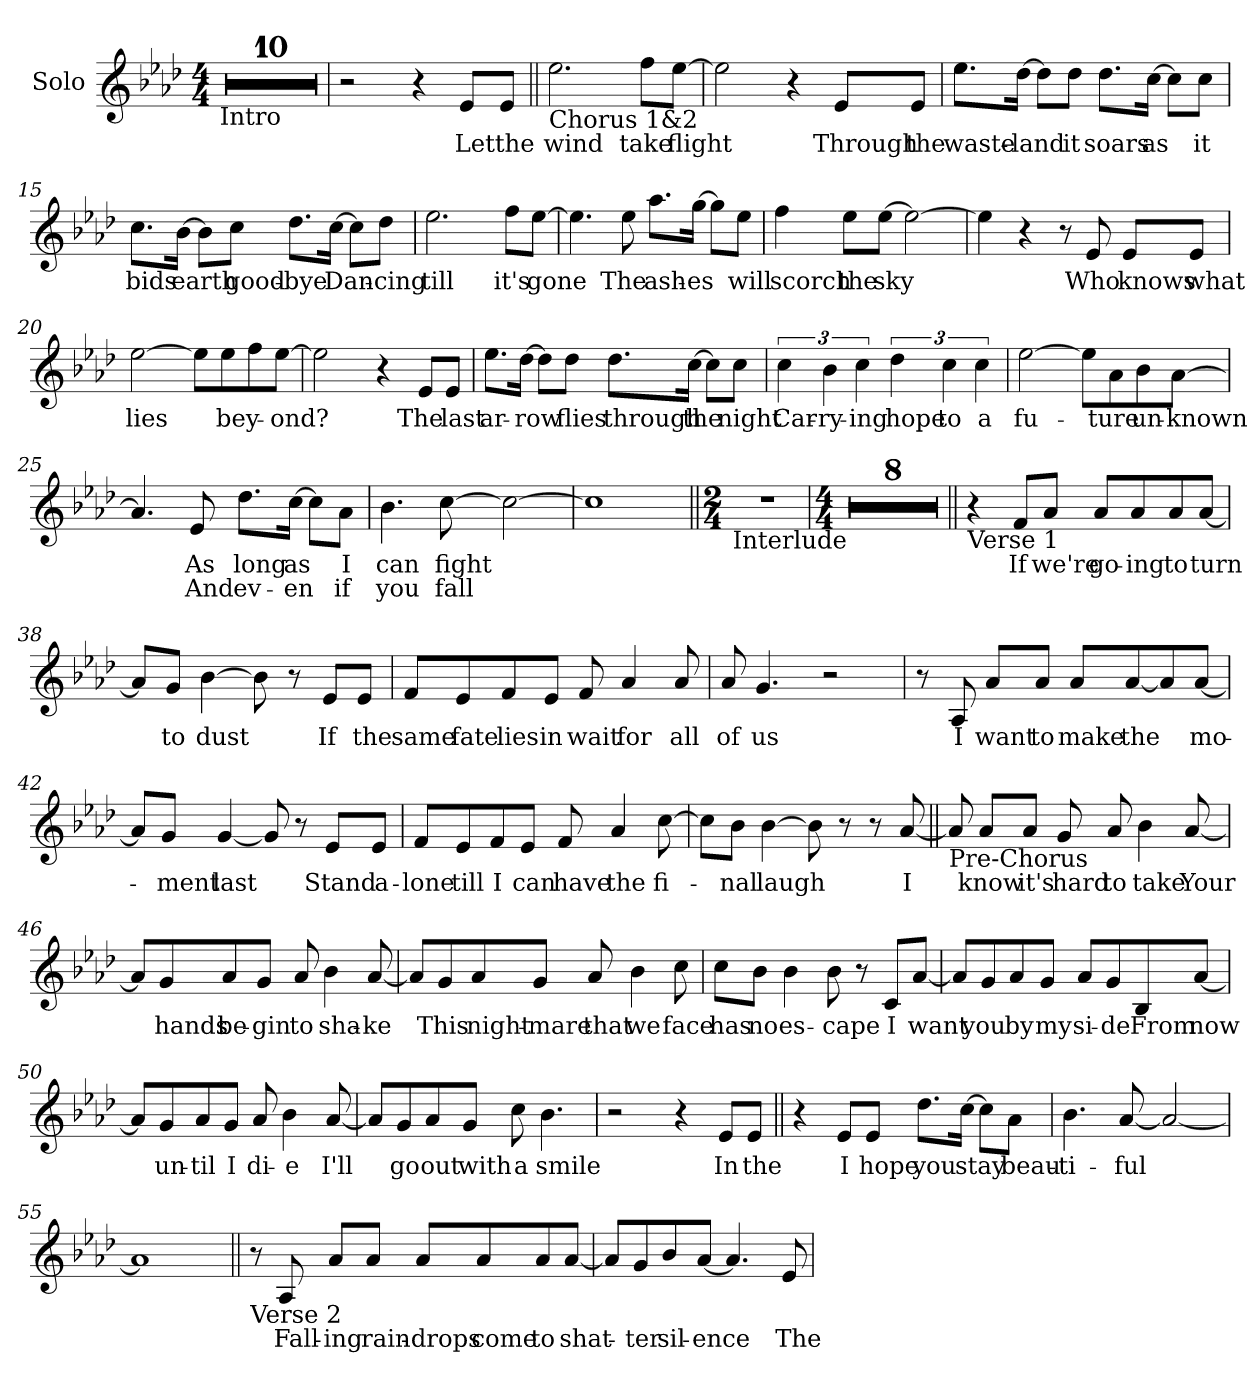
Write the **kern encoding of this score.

**kern	**text	**text
*part1	*part1	*part1
*staff1	*staff1	*staff1
*I"Solo	*	*
*I'Solo	*	*
*clefG2	*	*
*k[b-e-a-d-]	*	*
*f:	*	*
*M4/4	*	*
*MM148	*	*
=1	=1	=1
!LO:TX:b:t=Intro	!	!
1r	.	.
=2	=2	=2
1r	.	.
=3	=3	=3
1r	.	.
=4	=4	=4
1r	.	.
=5	=5	=5
1r	.	.
=6	=6	=6
1r	.	.
=7	=7	=7
1r	.	.
=8	=8	=8
1r	.	.
=9	=9	=9
1r	.	.
=10	=10	=10
1r	.	.
=11	=11	=11
2r	.	.
4r	.	.
8e-/L	Let	.
8e-/J	the	.
=12||	=12||	=12||
!LO:TX:b:t=Chorus 1&2	!	!
2.ee-\	wind	.
8ff\L	take	.
[8ee-\J	flight	.
=13	=13	=13
2ee-\]	.	.
4r	.	.
8e-/L	Through	.
8e-/J	the	.
=14	=14	=14
8.ee-\L	waste-	.
[16dd-\Jk	-land	.
8dd-\L]	.	.
8dd-\J	it	.
8.dd-\L	soars	.
[16cc\Jk	as	.
8cc\L]	.	.
8cc\J	it	.
=15	=15	=15
8.cc\L	bids	.
[16b-\Jk	earth	.
8b-\L]	.	.
8cc\J	good-	.
8.dd-\L	-bye	.
[16cc\Jk	Dan-	.
8cc\L]	.	.
8dd-\J	-cing	.
=16	=16	=16
2.ee-\	till	.
8ff\L	it's	.
[8ee-\J	gone	.
=17	=17	=17
4.ee-\]	.	.
8ee-\	The	.
8.aa-\L	ash-	.
[16gg\Jk	-es	.
8gg\L]	.	.
8ee-\J	will	.
=18	=18	=18
4ff\	scorch	.
8ee-\L	the	.
[8ee-\J	sky	.
2ee-\_	.	.
=19	=19	=19
4ee-\]	.	.
4r	.	.
8r	.	.
8e-/	Who	.
8e-/L	knows	.
8e-/J	what	.
=20	=20	=20
[2ee-\	lies	.
8ee-\L]	.	.
8ee-\	bey-	.
8ff\	.	.
[8ee-\J	-ond?	.
=21	=21	=21
2ee-\]	.	.
4r	.	.
8e-/L	The	.
8e-/J	last	.
=22	=22	=22
8.ee-\L	ar-	.
[16dd-\Jk	-row	.
8dd-\L]	.	.
8dd-\J	flies	.
8.dd-\L	through	.
[16cc\Jk	the	.
8cc\L]	.	.
8cc\J	night	.
=23	=23	=23
6cc\	Car-	.
6b-\	-ry-	.
6cc\	-ing	.
6dd-\	hope	.
6cc\	to	.
6cc\	a	.
=24	=24	=24
[2ee-\	fu-	.
8ee-\L]	.	.
8a-\	-ture	.
8b-\	un-	.
[8a-\J	-known	.
=25	=25	=25
4.a-/]	.	.
8e-/	As	And
8.dd-\L	long	ev-
[16cc\Jk	as	-en
8cc\L]	.	.
8a-\J	I	if
=26	=26	=26
4.b-\	can	you
[8cc\	fight	fall
2cc\_	.	.
=27	=27	=27
1cc]	.	.
=28||	=28||	=28||
*M2/4	*	*
!LO:TX:b:t=Interlude	!	!
2r	.	.
=29	=29	=29
*M4/4	*	*
1r	.	.
=30	=30	=30
1r	.	.
=31	=31	=31
1r	.	.
=32	=32	=32
1r	.	.
=33	=33	=33
1r	.	.
=34	=34	=34
1r	.	.
=35	=35	=35
1r	.	.
=36	=36	=36
1r	.	.
=37||	=37||	=37||
!LO:TX:b:t=Verse 1	!	!
4r	.	.
8f/L	If	.
8a-/J	we're	.
8a-/L	go-	.
8a-/	-ing	.
8a-/	to	.
[8a-/J	turn	.
=38	=38	=38
8a-/L]	.	.
8g/J	to	.
[4b-\	dust	.
8b-\]	.	.
8r	.	.
8e-/L	If	.
8e-/J	the	.
=39	=39	=39
8f/L	same	.
8e-/	fate	.
8f/	lies	.
8e-/J	in	.
8f/	wait	.
4a-/	for	.
8a-/	all	.
=40	=40	=40
8a-/	of	.
4.g/	us	.
2r	.	.
=41	=41	=41
8r	.	.
8A-/	I	.
8a-/L	want	.
8a-/J	to	.
8a-/L	make	.
[8a-/	the	.
8a-/]	.	.
[8a-/J	mo-	.
=42	=42	=42
8a-/L]	.	.
8g/J	-ment	.
[4g/	last	.
8g/]	.	.
8r	.	.
8e-/L	Stand	.
8e-/J	a-	.
=43	=43	=43
8f/L	-lone	.
8e-/	till	.
8f/	I	.
8e-/J	can	.
8f/	have	.
4a-/	the	.
[8cc\	fi-	.
=44	=44	=44
8cc\L]	.	.
8b-\J	-nal	.
[4b-\	laugh	.
8b-\]	.	.
8r	.	.
8r	.	.
[8a-/	I	.
=45||	=45||	=45||
!LO:TX:b:t=Pre-Chorus	!	!
8a-/]	.	.
8a-/L	know	.
8a-/J	it's	.
8g/	hard	.
8a-/	to	.
4b-\	take	.
[8a-/	Your	.
=46	=46	=46
8a-/L]	.	.
8g/	hands	.
8a-/	be-	.
8g/J	-gin	.
8a-/	to	.
4b-\	sha-	.
[8a-/	-ke	.
=47	=47	=47
8a-/L]	.	.
8g/	This	.
8a-/	night-	.
8g/J	-mare	.
8a-/	that	.
4b-\	we	.
8cc\	face	.
=48	=48	=48
8cc\L	has	.
8b-\J	no	.
4b-\	es-	.
8b-\	-cape	.
8r	.	.
8c/L	I	.
[8a-/J	want	.
=49	=49	=49
8a-/L]	.	.
8g/	you	.
8a-/	by	.
8g/J	my	.
8a-/L	si-	.
8g/	-de	.
8B-/	From	.
[8a-/J	now	.
=50	=50	=50
8a-/L]	.	.
8g/	un-	.
8a-/	-til	.
8g/J	I	.
8a-/	di-	.
4b-\	-e	.
[8a-/	I'll	.
=51	=51	=51
8a-/L]	.	.
8g/	go	.
8a-/	out	.
8g/J	with	.
8cc\	a	.
4.b-\	smile	.
=52	=52	=52
2r	.	.
4r	.	.
8e-/L	In	.
8e-/J	the	.
=53||	=53||	=53||
4r	.	.
8e-/L	I	.
8e-/J	hope	.
8.dd-\L	you	.
[16cc\Jk	stay	.
8cc\L]	.	.
8a-\J	beau-	.
=54	=54	=54
4.b-\	-ti-	.
[8a-/	-ful	.
2a-/_	.	.
=55	=55	=55
1a-]	.	.
=56||	=56||	=56||
!LO:TX:b:t=Verse 2	!	!
8r	.	.
8A-/	Fall-	.
8a-/L	-ing	.
8a-/J	rain-	.
8a-/L	-drops	.
8a-/	come	.
8a-/	to	.
[8a-/J	shat-	.
=57	=57	=57
8a-/L]	.	.
8g/	-ter	.
8b-/	sil-	.
[8a-/J	-ence	.
4.a-/]	.	.
8e-/	The	.
=	=	=
*-	*-	*-
